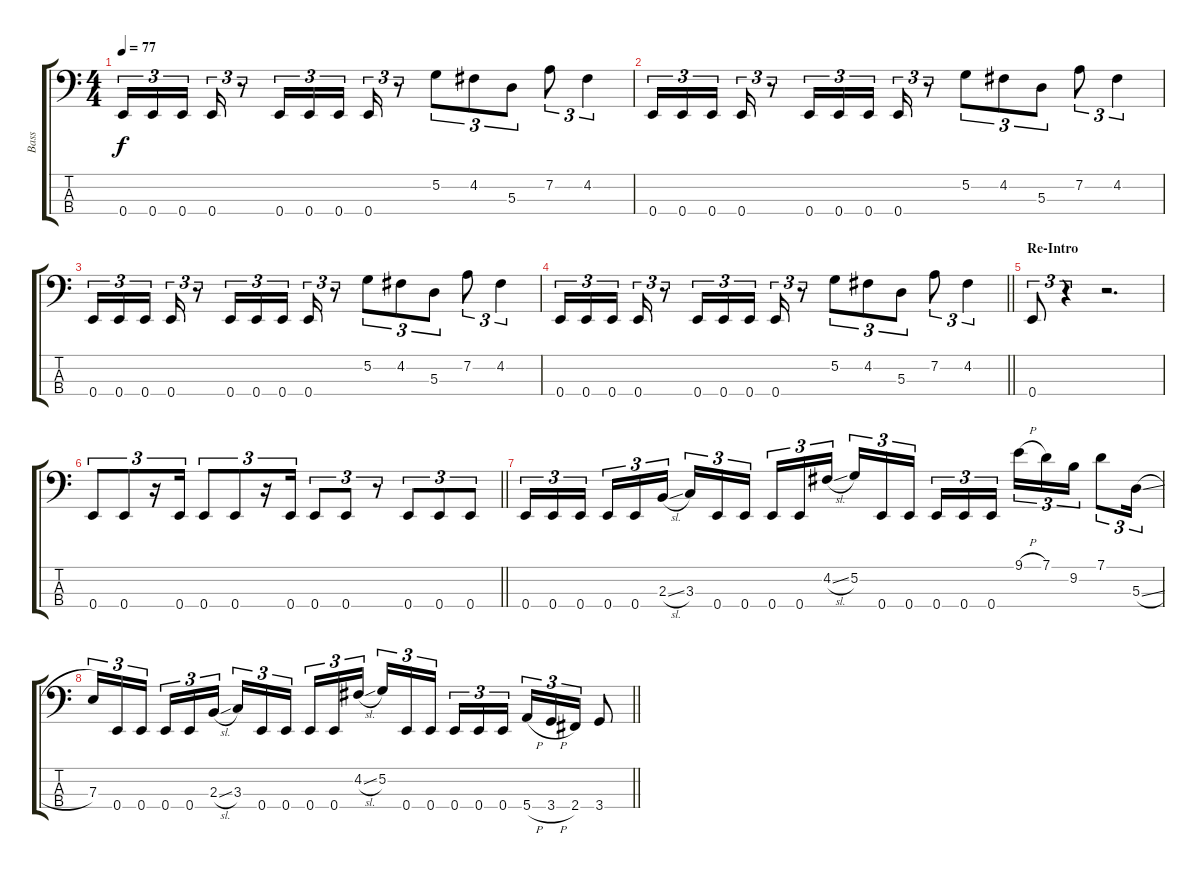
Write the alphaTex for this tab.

\track ("Bass" "Bass") {instrument electricbassfinger}
\staff {score tabs}
\tuning (G2 D2 A1 E1) {hide}
\ts (4 4)
\tempo 77
\clef f4
\ks c
0.4.16{tu (3 2) dy f} 0.4.16{tu (3 2)} 0.4.16{tu (3 2) beam splitsecondary} 0.4.16{tu (3 2)} r.8{tu (3 2)} 0.4.16{tu (3 2)} 0.4.16{tu (3 2)} 0.4.16{tu (3 2) beam splitsecondary} 0.4.16{tu (3 2)} r.8{tu (3 2)} 5.2.8{tu (3 2)} 4.2.8{tu (3 2)} 5.3.8{tu (3 2)} 7.2.8{tu (3 2)} 4.2.4{tu (3 2)} |
0.4.16{tu (3 2)} 0.4.16{tu (3 2)} 0.4.16{tu (3 2) beam splitsecondary} 0.4.16{tu (3 2)} r.8{tu (3 2)} 0.4.16{tu (3 2)} 0.4.16{tu (3 2)} 0.4.16{tu (3 2) beam splitsecondary} 0.4.16{tu (3 2)} r.8{tu (3 2)} 5.2.8{tu (3 2)} 4.2.8{tu (3 2)} 5.3.8{tu (3 2)} 7.2.8{tu (3 2)} 4.2.4{tu (3 2)} |
0.4.16{tu (3 2)} 0.4.16{tu (3 2)} 0.4.16{tu (3 2) beam splitsecondary} 0.4.16{tu (3 2)} r.8{tu (3 2)} 0.4.16{tu (3 2)} 0.4.16{tu (3 2)} 0.4.16{tu (3 2) beam splitsecondary} 0.4.16{tu (3 2)} r.8{tu (3 2)} 5.2.8{tu (3 2)} 4.2.8{tu (3 2)} 5.3.8{tu (3 2)} 7.2.8{tu (3 2)} 4.2.4{tu (3 2)} |
\barLineRight lightlight
0.4.16{tu (3 2)} 0.4.16{tu (3 2)} 0.4.16{tu (3 2) beam splitsecondary} 0.4.16{tu (3 2)} r.8{tu (3 2)} 0.4.16{tu (3 2)} 0.4.16{tu (3 2)} 0.4.16{tu (3 2) beam splitsecondary} 0.4.16{tu (3 2)} r.8{tu (3 2)} 5.2.8{tu (3 2)} 4.2.8{tu (3 2)} 5.3.8{tu (3 2)} 7.2.8{tu (3 2)} 4.2.4{tu (3 2)} |
\section ("" "Re-Intro")
0.4.8{tu (3 2)} r.4{tu (3 2)} r.2{d} |
\barLineRight lightlight
0.4.8{tu (3 2)} 0.4.8{tu (3 2)} r.16{tu (3 2)} 0.4.16{tu (3 2)} 0.4.8{tu (3 2)} 0.4.8{tu (3 2)} r.16{tu (3 2)} 0.4.16{tu (3 2)} 0.4.8{tu (3 2)} 0.4.8{tu (3 2)} r.8{tu (3 2)} 0.4.8{tu (3 2)} 0.4.8{tu (3 2)} 0.4.8{tu (3 2)} |
0.4.16{tu (3 2)} 0.4.16{tu (3 2)} 0.4.16{tu (3 2) beam splitsecondary} 0.4.16{tu (3 2)} 0.4.16{tu (3 2)} 2.3{sl}.16{tu (3 2)} 3.3.16{tu (3 2)} 0.4.16{tu (3 2)} 0.4.16{tu (3 2) beam splitsecondary} 0.4.16{tu (3 2)} 0.4.16{tu (3 2)} 4.2{sl}.16{tu (3 2)} 5.2.16{tu (3 2)} 0.4.16{tu (3 2)} 0.4.16{tu (3 2) beam splitsecondary} 0.4.16{tu (3 2)} 0.4.16{tu (3 2)} 0.4.16{tu (3 2)} 9.1{h}.16{tu (3 2)} 7.1.16{tu (3 2)} 9.2.16{tu (3 2)} 7.1.8{tu (3 2)} 5.3{sl}.16{tu (3 2)} |
\barLineRight lightlight
7.3.16{tu (3 2)} 0.4.16{tu (3 2)} 0.4.16{tu (3 2) beam splitsecondary} 0.4.16{tu (3 2)} 0.4.16{tu (3 2)} 2.3{sl}.16{tu (3 2)} 3.3.16{tu (3 2)} 0.4.16{tu (3 2)} 0.4.16{tu (3 2) beam splitsecondary} 0.4.16{tu (3 2)} 0.4.16{tu (3 2)} 4.2{sl}.16{tu (3 2)} 5.2.16{tu (3 2)} 0.4.16{tu (3 2)} 0.4.16{tu (3 2) beam splitsecondary} 0.4.16{tu (3 2)} 0.4.16{tu (3 2)} 0.4.16{tu (3 2)} 5.4{h}.16{tu (3 2)} 3.4{h}.16{tu (3 2)} 2.4.16{tu (3 2)} 3.4.8
